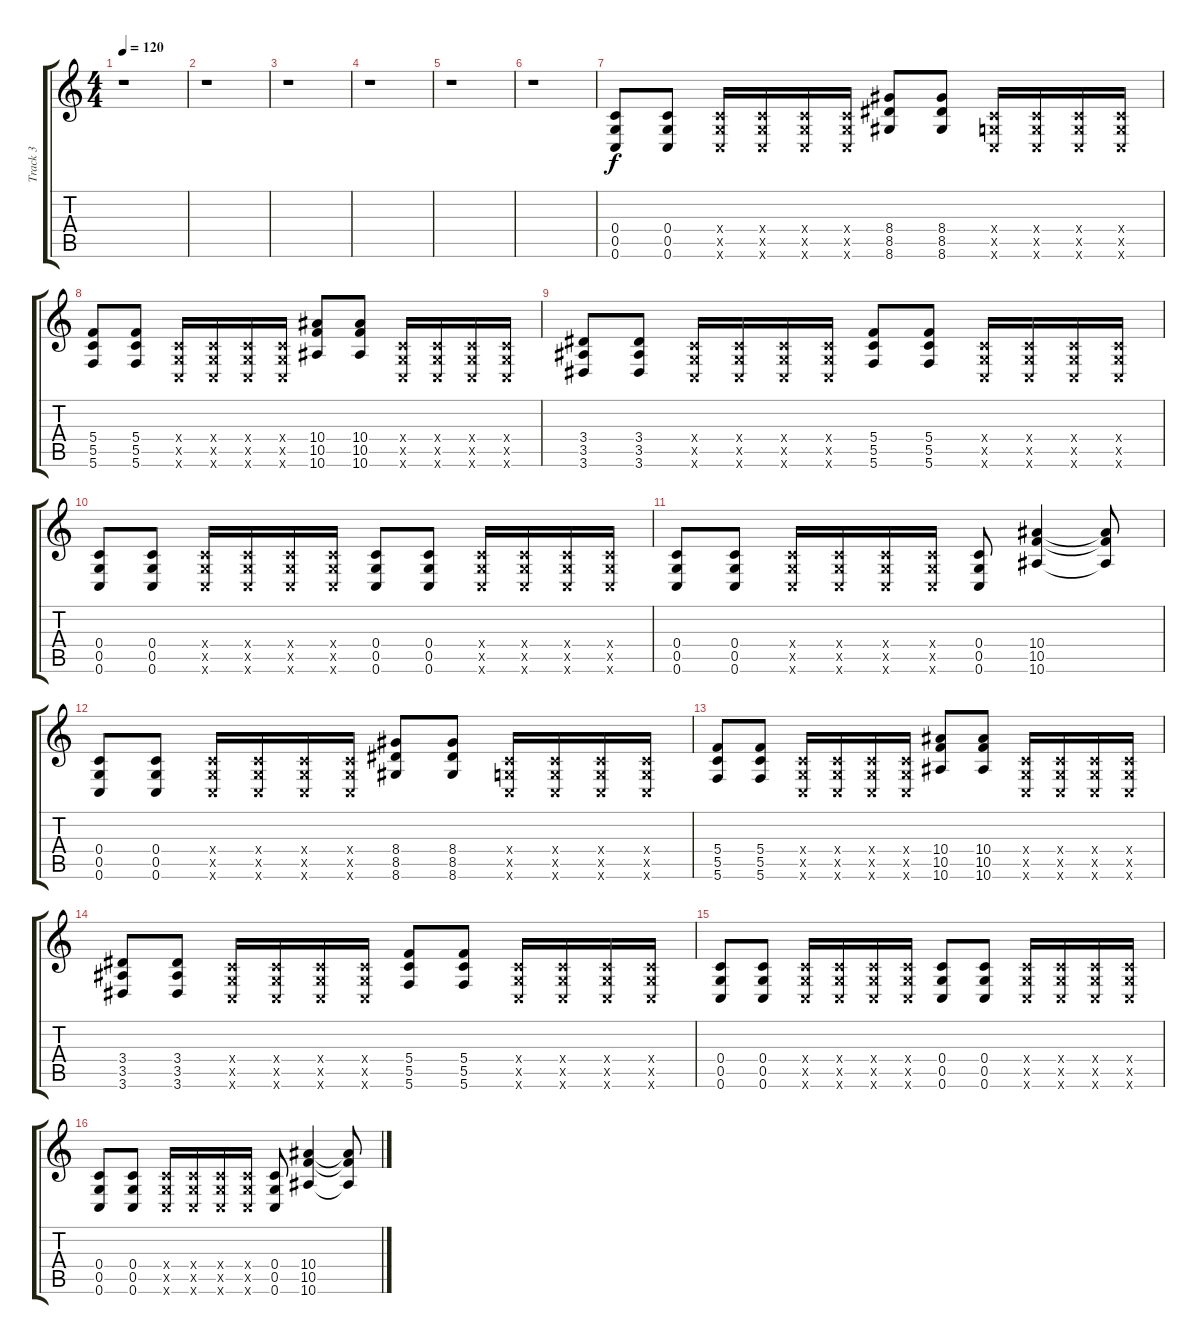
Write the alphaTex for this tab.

\track ("Track 3" "Track 3") {instrument overdrivenguitar}
\staff {score tabs}
\tuning (D4 A3 F3 C3 G2 C2) {hide}
\ts (4 4)
\tempo 120
\clef g2
\ks c
r.1{dy f} |
r.1 |
r.1 |
r.1 |
r.1 |
r.1 |
(0.4 0.5 0.6).8 (0.4 0.5 0.6).8 (0.4{x} 0.5{x} 0.6{x}).16 (0.4{x} 0.5{x} 0.6{x}).16 (0.4{x} 0.5{x} 0.6{x}).16 (0.4{x} 0.5{x} 0.6{x}).16 (8.4 8.5 8.6).8 (8.4 8.5 8.6).8 (0.4{x} 0.5{x} 0.6{x}).16 (0.4{x} 0.5{x} 0.6{x}).16 (0.4{x} 0.5{x} 0.6{x}).16 (0.4{x} 0.5{x} 0.6{x}).16 |
(5.4 5.5 5.6).8 (5.4 5.5 5.6).8 (0.4{x} 0.5{x} 0.6{x}).16 (0.4{x} 0.5{x} 0.6{x}).16 (0.4{x} 0.5{x} 0.6{x}).16 (0.4{x} 0.5{x} 0.6{x}).16 (10.4 10.5 10.6).8 (10.4 10.5 10.6).8 (0.4{x} 0.5{x} 0.6{x}).16 (0.4{x} 0.5{x} 0.6{x}).16 (0.4{x} 0.5{x} 0.6{x}).16 (0.4{x} 0.5{x} 0.6{x}).16 |
(3.4 3.5 3.6).8 (3.4 3.5 3.6).8 (0.4{x} 0.5{x} 0.6{x}).16 (0.4{x} 0.5{x} 0.6{x}).16 (0.4{x} 0.5{x} 0.6{x}).16 (0.4{x} 0.5{x} 0.6{x}).16 (5.4 5.5 5.6).8 (5.4 5.5 5.6).8 (0.4{x} 0.5{x} 0.6{x}).16 (0.4{x} 0.5{x} 0.6{x}).16 (0.4{x} 0.5{x} 0.6{x}).16 (0.4{x} 0.5{x} 0.6{x}).16 |
(0.4 0.5 0.6).8 (0.4 0.5 0.6).8 (0.4{x} 0.5{x} 0.6{x}).16 (0.4{x} 0.5{x} 0.6{x}).16 (0.4{x} 0.5{x} 0.6{x}).16 (0.4{x} 0.5{x} 0.6{x}).16 (0.4 0.5 0.6).8 (0.4 0.5 0.6).8 (0.4{x} 0.5{x} 0.6{x}).16 (0.4{x} 0.5{x} 0.6{x}).16 (0.4{x} 0.5{x} 0.6{x}).16 (0.4{x} 0.5{x} 0.6{x}).16 |
(0.4 0.5 0.6).8 (0.4 0.5 0.6).8 (0.4{x} 0.5{x} 0.6{x}).16 (0.4{x} 0.5{x} 0.6{x}).16 (0.4{x} 0.5{x} 0.6{x}).16 (0.4{x} 0.5{x} 0.6{x}).16 (0.4 0.5 0.6).8 (10.4 10.5 10.6).4 (10.4{t} 10.5{t} 10.6{t}).8 |
(0.4 0.5 0.6).8 (0.4 0.5 0.6).8 (0.4{x} 0.5{x} 0.6{x}).16 (0.4{x} 0.5{x} 0.6{x}).16 (0.4{x} 0.5{x} 0.6{x}).16 (0.4{x} 0.5{x} 0.6{x}).16 (8.4 8.5 8.6).8 (8.4 8.5 8.6).8 (0.4{x} 0.5{x} 0.6{x}).16 (0.4{x} 0.5{x} 0.6{x}).16 (0.4{x} 0.5{x} 0.6{x}).16 (0.4{x} 0.5{x} 0.6{x}).16 |
(5.4 5.5 5.6).8 (5.4 5.5 5.6).8 (0.4{x} 0.5{x} 0.6{x}).16 (0.4{x} 0.5{x} 0.6{x}).16 (0.4{x} 0.5{x} 0.6{x}).16 (0.4{x} 0.5{x} 0.6{x}).16 (10.4 10.5 10.6).8 (10.4 10.5 10.6).8 (0.4{x} 0.5{x} 0.6{x}).16 (0.4{x} 0.5{x} 0.6{x}).16 (0.4{x} 0.5{x} 0.6{x}).16 (0.4{x} 0.5{x} 0.6{x}).16 |
(3.4 3.5 3.6).8 (3.4 3.5 3.6).8 (0.4{x} 0.5{x} 0.6{x}).16 (0.4{x} 0.5{x} 0.6{x}).16 (0.4{x} 0.5{x} 0.6{x}).16 (0.4{x} 0.5{x} 0.6{x}).16 (5.4 5.5 5.6).8 (5.4 5.5 5.6).8 (0.4{x} 0.5{x} 0.6{x}).16 (0.4{x} 0.5{x} 0.6{x}).16 (0.4{x} 0.5{x} 0.6{x}).16 (0.4{x} 0.5{x} 0.6{x}).16 |
(0.4 0.5 0.6).8 (0.4 0.5 0.6).8 (0.4{x} 0.5{x} 0.6{x}).16 (0.4{x} 0.5{x} 0.6{x}).16 (0.4{x} 0.5{x} 0.6{x}).16 (0.4{x} 0.5{x} 0.6{x}).16 (0.4 0.5 0.6).8 (0.4 0.5 0.6).8 (0.4{x} 0.5{x} 0.6{x}).16 (0.4{x} 0.5{x} 0.6{x}).16 (0.4{x} 0.5{x} 0.6{x}).16 (0.4{x} 0.5{x} 0.6{x}).16 |
(0.4 0.5 0.6).8 (0.4 0.5 0.6).8 (0.4{x} 0.5{x} 0.6{x}).16 (0.4{x} 0.5{x} 0.6{x}).16 (0.4{x} 0.5{x} 0.6{x}).16 (0.4{x} 0.5{x} 0.6{x}).16 (0.4 0.5 0.6).8 (10.4 10.5 10.6).4 (10.4{t} 10.5{t} 10.6{t}).8
